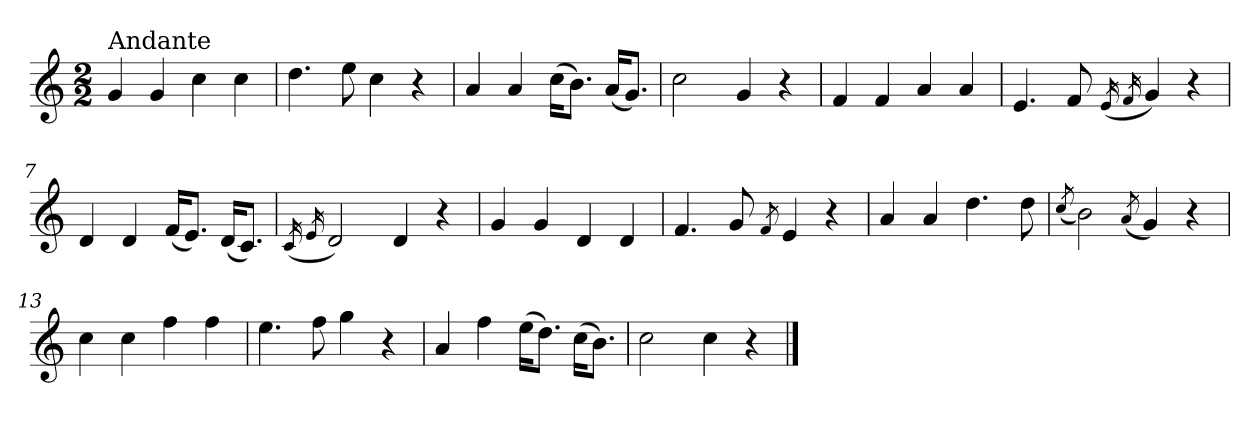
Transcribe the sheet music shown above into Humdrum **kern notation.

**kern
*part1
*staff1
*clefG2
*k[]
*C:
*M2/2
=1
!LO:TX:a:t=Andante
4g/
4g/
4cc\
4cc\
=2
4.dd\
8ee\
4cc\
4r
=3
4a/
4a/
(>16cc\KL
8.b\J)
(<16a/KL
8.g/J)
=4
2cc\
4g/
4r
=5
4f/
4f/
4a/
4a/
!!LO:LB:g=z
=6
4.e/
8f/
(<16qe/
16qf/
4g/)
4r
=7
4d/
4d/
(<16f/KL
8.e/J)
(<16d/KL
8.c/J)
=8
(<16qc/
16qe/
2d/)
4d/
4r
=9
4g/
4g/
4d/
4d/
=10
4.f/
8g/
8qf/
4e/
4r
!!LO:LB:g=z
=11
4a/
4a/
4.dd\
8dd\
=12
(<8qcc/
2b\)
(<8qa/
4g/)
4r
=13
4cc\
4cc\
4ff\
4ff\
=14
4.ee\
8ff\
4gg\
4r
=15
4a/
4ff\
(>16ee\KL
8.dd\J)
(>16cc\KL
8.b\J)
=16
2cc\
4cc\
4r
==
*-
